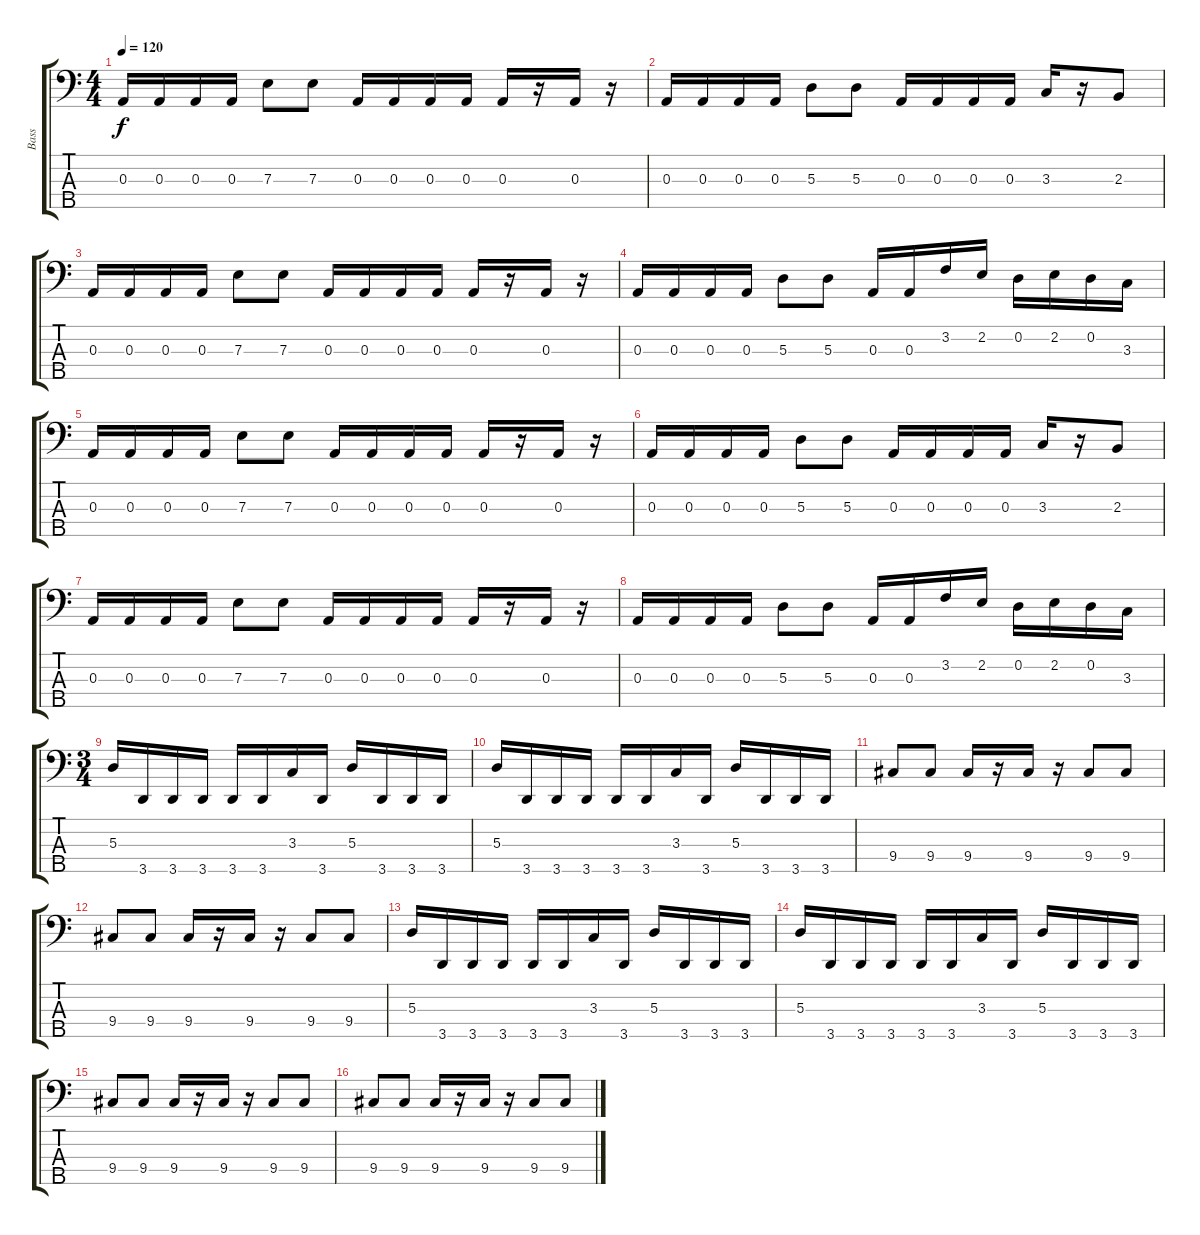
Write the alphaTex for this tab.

\track ("Bass" "Bass") {instrument electricbassfinger}
\staff {score tabs}
\tuning (G2 D2 A1 E1 B0) {hide}
\ts (4 4)
\tempo 120
\clef f4
\ks c
0.3.16{dy f} 0.3.16 0.3.16 0.3.16 7.3.8 7.3.8 0.3.16 0.3.16 0.3.16 0.3.16 0.3.16 r.16 0.3.16 r.16 |
0.3.16 0.3.16 0.3.16 0.3.16 5.3.8 5.3.8 0.3.16 0.3.16 0.3.16 0.3.16 3.3.16 r.16 2.3.8 |
0.3.16 0.3.16 0.3.16 0.3.16 7.3.8 7.3.8 0.3.16 0.3.16 0.3.16 0.3.16 0.3.16 r.16 0.3.16 r.16 |
0.3.16 0.3.16 0.3.16 0.3.16 5.3.8 5.3.8 0.3.16 0.3.16 3.2.16 2.2.16 0.2.16 2.2.16 0.2.16 3.3.16 |
0.3.16 0.3.16 0.3.16 0.3.16 7.3.8 7.3.8 0.3.16 0.3.16 0.3.16 0.3.16 0.3.16 r.16 0.3.16 r.16 |
0.3.16 0.3.16 0.3.16 0.3.16 5.3.8 5.3.8 0.3.16 0.3.16 0.3.16 0.3.16 3.3.16 r.16 2.3.8 |
0.3.16 0.3.16 0.3.16 0.3.16 7.3.8 7.3.8 0.3.16 0.3.16 0.3.16 0.3.16 0.3.16 r.16 0.3.16 r.16 |
0.3.16 0.3.16 0.3.16 0.3.16 5.3.8 5.3.8 0.3.16 0.3.16 3.2.16 2.2.16 0.2.16 2.2.16 0.2.16 3.3.16 |
\ts (3 4)
5.3.16 3.5.16 3.5.16 3.5.16 3.5.16 3.5.16 3.3.16 3.5.16 5.3.16 3.5.16 3.5.16 3.5.16 |
5.3.16 3.5.16 3.5.16 3.5.16 3.5.16 3.5.16 3.3.16 3.5.16 5.3.16 3.5.16 3.5.16 3.5.16 |
9.4.8 9.4.8 9.4.16 r.16 9.4.16 r.16 9.4.8 9.4.8 |
9.4.8 9.4.8 9.4.16 r.16 9.4.16 r.16 9.4.8 9.4.8 |
5.3.16 3.5.16 3.5.16 3.5.16 3.5.16 3.5.16 3.3.16 3.5.16 5.3.16 3.5.16 3.5.16 3.5.16 |
5.3.16 3.5.16 3.5.16 3.5.16 3.5.16 3.5.16 3.3.16 3.5.16 5.3.16 3.5.16 3.5.16 3.5.16 |
9.4.8 9.4.8 9.4.16 r.16 9.4.16 r.16 9.4.8 9.4.8 |
9.4.8 9.4.8 9.4.16 r.16 9.4.16 r.16 9.4.8 9.4.8
